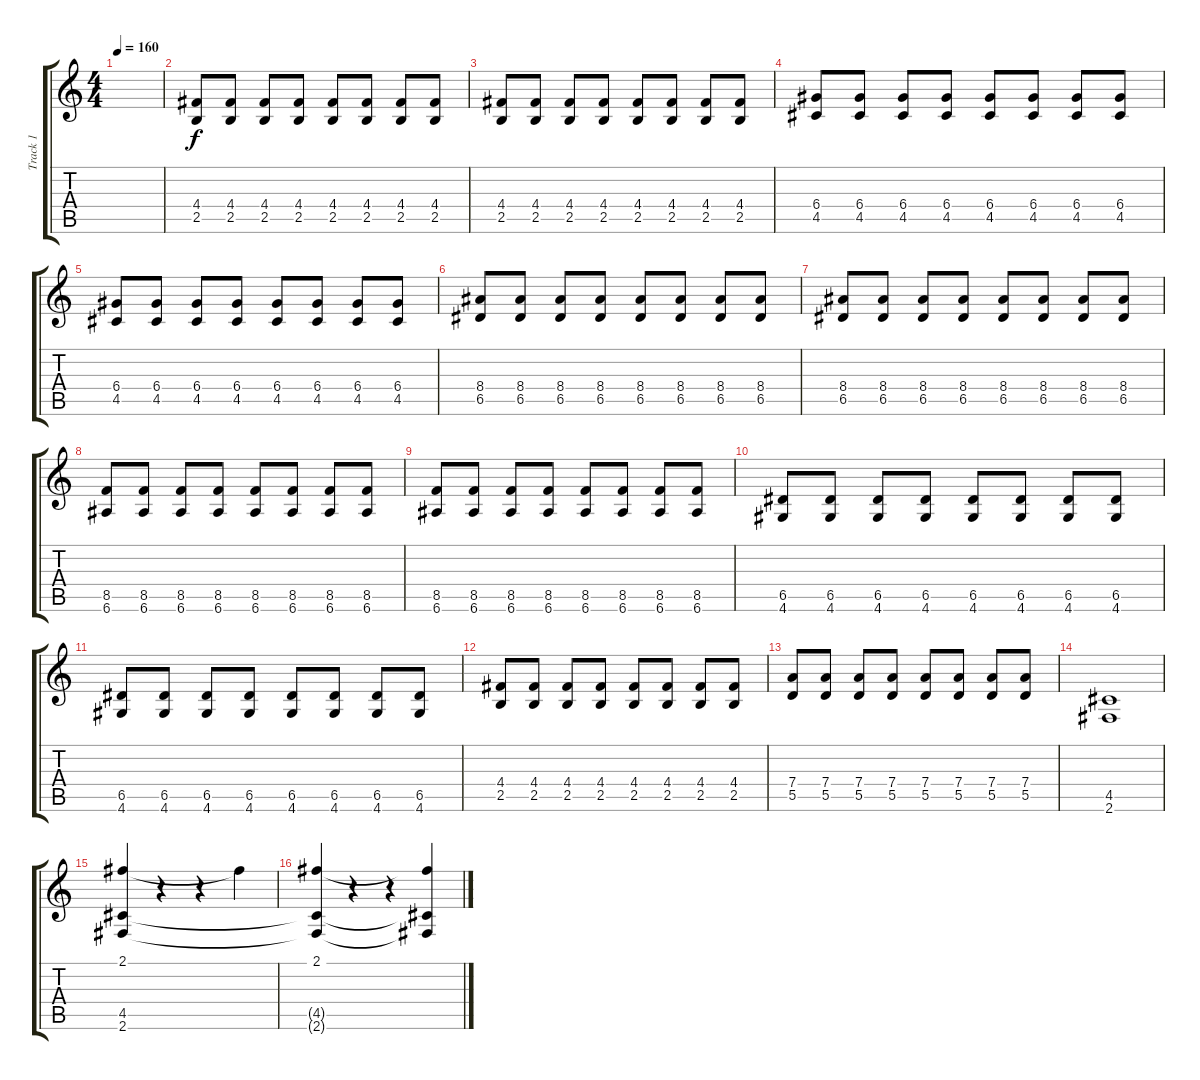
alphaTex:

\track ("Track 1" "Track 1") {instrument distortionguitar}
\staff {score tabs}
\tuning (E4 B3 G3 D3 A2 E2) {hide}
\ts (4 4)
\tempo 160
\clef g2
\ks c
|
(4.4 2.5).8{volume 12} (4.4 2.5).8 (4.4 2.5).8 (4.4 2.5).8 (4.4 2.5).8 (4.4 2.5).8 (4.4 2.5).8 (4.4 2.5).8 |
(4.4 2.5).8 (4.4 2.5).8 (4.4 2.5).8 (4.4 2.5).8 (4.4 2.5).8 (4.4 2.5).8 (4.4 2.5).8 (4.4 2.5).8 |
(6.4 4.5).8 (6.4 4.5).8 (6.4 4.5).8 (6.4 4.5).8 (6.4 4.5).8 (6.4 4.5).8 (6.4 4.5).8 (6.4 4.5).8 |
(6.4 4.5).8 (6.4 4.5).8 (6.4 4.5).8 (6.4 4.5).8 (6.4 4.5).8 (6.4 4.5).8 (6.4 4.5).8 (6.4 4.5).8 |
(8.4 6.5).8 (8.4 6.5).8 (8.4 6.5).8 (8.4 6.5).8 (8.4 6.5).8 (8.4 6.5).8 (8.4 6.5).8 (8.4 6.5).8 |
(8.4 6.5).8 (8.4 6.5).8 (8.4 6.5).8 (8.4 6.5).8 (8.4 6.5).8 (8.4 6.5).8 (8.4 6.5).8 (8.4 6.5).8 |
(8.5 6.6).8 (8.5 6.6).8 (8.5 6.6).8 (8.5 6.6).8 (8.5 6.6).8 (8.5 6.6).8 (8.5 6.6).8 (8.5 6.6).8 |
(8.5 6.6).8 (8.5 6.6).8 (8.5 6.6).8 (8.5 6.6).8 (8.5 6.6).8 (8.5 6.6).8 (8.5 6.6).8 (8.5 6.6).8 |
(6.5 4.6).8 (6.5 4.6).8 (6.5 4.6).8 (6.5 4.6).8 (6.5 4.6).8 (6.5 4.6).8 (6.5 4.6).8 (6.5 4.6).8 |
(6.5 4.6).8 (6.5 4.6).8 (6.5 4.6).8 (6.5 4.6).8 (6.5 4.6).8 (6.5 4.6).8 (6.5 4.6).8 (6.5 4.6).8 |
(4.4 2.5).8 (4.4 2.5).8 (4.4 2.5).8 (4.4 2.5).8 (4.4 2.5).8 (4.4 2.5).8 (4.4 2.5).8 (4.4 2.5).8 |
(7.4 5.5).8 (7.4 5.5).8 (7.4 5.5).8 (7.4 5.5).8 (7.4 5.5).8 (7.4 5.5).8 (7.4 5.5).8 (7.4 5.5).8 |
(4.5 2.6).1 |
(2.1 4.5 2.6).4 r.4 r.4 2.1{t}.4 |
(2.1 4.5{t} 2.6{t}).4 r.4 r.4 (2.1{t} 4.5{t} 2.6{t}).4
